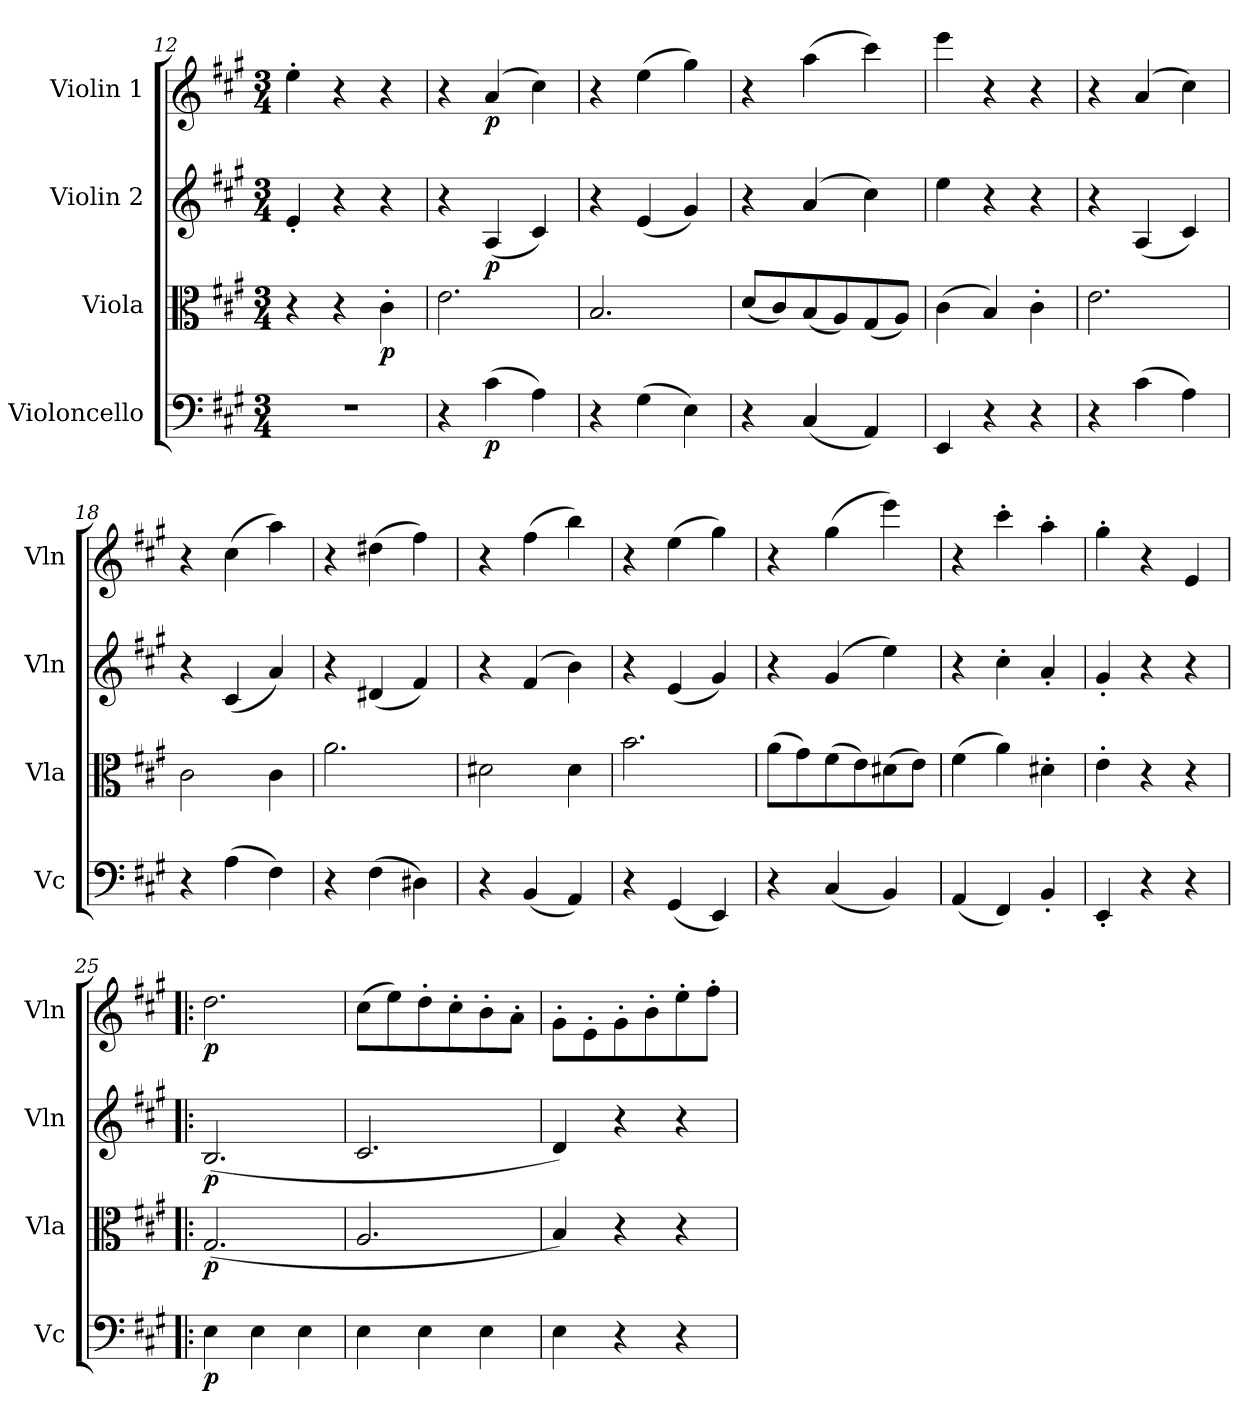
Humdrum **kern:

**kern	**dynam	**kern	**dynam	**kern	**dynam	**kern	**dynam
*part4	*part4	*part3	*part3	*part2	*part2	*part1	*part1
*staff4	*staff4	*staff3	*staff3	*staff2	*staff2	*staff1	*staff1
*I"Violoncello	*	*I"Viola	*	*I"Violin 2	*	*I"Violin 1	*
*I'Vc	*	*I'Vla	*	*I'Vln	*	*I'Vln	*
*clefF4	*	*clefC3	*	*clefG2	*	*clefG2	*
*k[f#c#g#]	*	*k[f#c#g#]	*	*k[f#c#g#]	*	*k[f#c#g#]	*
*M3/4	*	*M3/4	*	*M3/4	*	*M3/4	*
=12	=12	=12	=12	=12	=12	=12	=12
2.r	.	4r	.	4e'/	.	4ee'\	.
.	.	4r	.	4r	.	4r	.
!	!	!	!LO:DY:b	!	!	!	!
.	.	4c#'\	p	4r	.	4r	.
!!LO:LB:g=z
=13	=13	=13	=13	=13	=13	=13	=13
4r	.	2.e\	.	4r	.	4r	.
!	!LO:DY:b	!	!	!	!LO:DY:b	!	!LO:DY:b
(4c#\	p	.	.	(4A/	p	(4a/	p
4A\)	.	.	.	4c#/)	.	4cc#\)	.
=14	=14	=14	=14	=14	=14	=14	=14
4r	.	2.B/	.	4r	.	4r	.
(4G#\	.	.	.	(4e/	.	(4ee\	.
4E\)	.	.	.	4g#/)	.	4gg#\)	.
=15	=15	=15	=15	=15	=15	=15	=15
4r	.	(8d/L	.	4r	.	4r	.
.	.	8c#/)	.	.	.	.	.
(4C#/	.	(8B/	.	(4a/	.	(4aa\	.
.	.	8A/)	.	.	.	.	.
4AA/)	.	(8G#/	.	4cc#\)	.	4ccc#\)	.
.	.	8A/J)	.	.	.	.	.
=16	=16	=16	=16	=16	=16	=16	=16
4EE/	.	(4c#\	.	4ee\	.	4eee\	.
4r	.	4B/)	.	4r	.	4r	.
4r	.	4c#'\	.	4r	.	4r	.
=17	=17	=17	=17	=17	=17	=17	=17
4r	.	2.e\	.	4r	.	4r	.
(4c#\	.	.	.	(4A/	.	(4a/	.
4A\)	.	.	.	4c#/)	.	4cc#\)	.
=18	=18	=18	=18	=18	=18	=18	=18
4r	.	2c#\	.	4r	.	4r	.
(4A\	.	.	.	(4c#/	.	(4cc#\	.
4F#\)	.	4c#\	.	4a/)	.	4aa\)	.
=19	=19	=19	=19	=19	=19	=19	=19
4r	.	2.a\	.	4r	.	4r	.
(4F#\	.	.	.	(4d#X/	.	(4dd#X\	.
4D#X\)	.	.	.	4f#/)	.	4ff#\)	.
=20	=20	=20	=20	=20	=20	=20	=20
4r	.	2d#X\	.	4r	.	4r	.
(4BB/	.	.	.	(4f#/	.	(4ff#\	.
4AA/)	.	4d#\	.	4b\)	.	4bb\)	.
=21	=21	=21	=21	=21	=21	=21	=21
4r	.	2.b\	.	4r	.	4r	.
(4GG#/	.	.	.	(4e/	.	(4ee\	.
4EE/)	.	.	.	4g#/)	.	4gg#\)	.
=22	=22	=22	=22	=22	=22	=22	=22
4r	.	(8a\L	.	4r	.	4r	.
.	.	8g#\)	.	.	.	.	.
(4C#/	.	(8f#\	.	(4g#/	.	(4gg#\	.
.	.	8e\)	.	.	.	.	.
4BB/)	.	(8d#X\	.	4ee\)	.	4eee\)	.
.	.	8e\J)	.	.	.	.	.
!!LO:LB:g=z
=23	=23	=23	=23	=23	=23	=23	=23
(4AA/	.	(4f#\	.	4r	.	4r	.
4FF#/)	.	4a\)	.	4cc#'\	.	4ccc#'\	.
4BB'/	.	4d#X'\	.	4a'/	.	4aa'\	.
=24	=24	=24	=24	=24	=24	=24	=24
4EE'/	.	4e'\	.	4g#'/	.	4gg#'\	.
4r	.	4r	.	4r	.	4r	.
4r	.	4r	.	4r	.	4e/	.
!!LO:LB:g=z
=25!|:	=25!|:	=25!|:	=25!|:	=25!|:	=25!|:	=25!|:	=25!|:
!	!LO:DY:b	!	!LO:DY:b	!	!LO:DY:b	!	!LO:DY:b
4E\	p	(2.G#/	p	(2.B/	p	2.dd\	p
4E\	.	.	.	.	.	.	.
4E\	.	.	.	.	.	.	.
=26	=26	=26	=26	=26	=26	=26	=26
4E\	.	2.A/	.	2.c#/	.	(8cc#\L	.
.	.	.	.	.	.	8ee\)	.
4E\	.	.	.	.	.	8dd'\	.
.	.	.	.	.	.	8cc#'\	.
4E\	.	.	.	.	.	8b'\	.
.	.	.	.	.	.	8a'\J	.
=27	=27	=27	=27	=27	=27	=27	=27
4E\	.	4B/)	.	4d/)	.	8g#'\L	.
.	.	.	.	.	.	8e'\	.
4r	.	4r	.	4r	.	8g#'\	.
.	.	.	.	.	.	8b'\	.
4r	.	4r	.	4r	.	8ee'\	.
.	.	.	.	.	.	8ff#'\J	.
=	=	=	=	=	=	=	=
*-	*-	*-	*-	*-	*-	*-	*-
